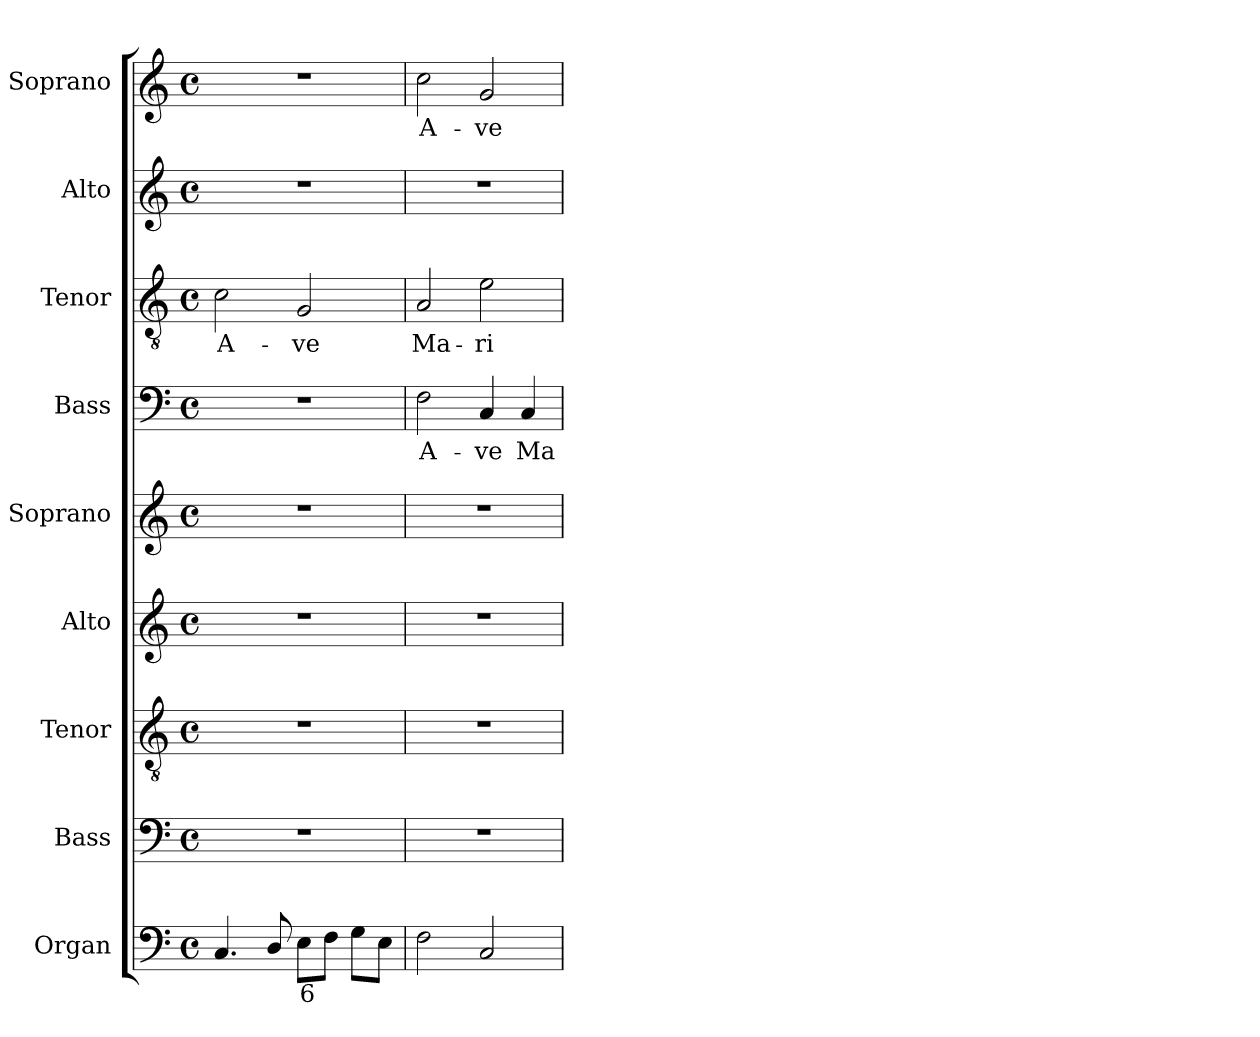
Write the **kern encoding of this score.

**kern	**text	**kern	**kern	**kern	**kern	**kern	**text	**kern	**text	**kern	**kern	**text
*part9	*part9	*part8	*part7	*part6	*part5	*part4	*part4	*part3	*part3	*part2	*part1	*part1
*staff9	*staff9	*staff8	*staff7	*staff6	*staff5	*staff4	*staff4	*staff3	*staff3	*staff2	*staff1	*staff1
*I"Organ	*	*I"Bass	*I"Tenor	*I"Alto	*I"Soprano	*I"Bass	*	*I"Tenor	*	*I"Alto	*I"Soprano	*
*	*	*I'B.	*I'T.	*I'A.	*I'S.	*I'B.	*	*I'T.	*	*I'A.	*I'S.	*
!!LO:PB:g=z
*clefF4	*	*clefF4	*clefGv2	*clefG2	*clefG2	*clefF4	*	*clefGv2	*	*clefG2	*clefG2	*
*	*	*	*ITrd7c12	*	*	*	*	*ITrd7c12	*	*	*	*
*k[]	*	*k[]	*k[]	*k[]	*k[]	*k[]	*	*k[]	*	*k[]	*k[]	*
*C:	*	*C:	*C:	*C:	*C:	*C:	*	*C:	*	*C:	*C:	*
*M4/4	*	*M4/4	*M4/4	*M4/4	*M4/4	*M4/4	*	*M4/4	*	*M4/4	*M4/4	*
*met(c)	*	*met(c)	*met(c)	*met(c)	*met(c)	*met(c)	*	*met(c)	*	*met(c)	*met(c)	*
=1	=1	=1	=1	=1	=1	=1	=1	=1	=1	=1	=1	=1
!	!	!	!	!	!	!	!	!	!LO:LY:b:color=#000000	!	!	!
4.Ci/	.	1r	1r	1r	1r	1r	.	2Ci\	A-	1r	1r	.
8Di/	.	.	.	.	.	.	.	.	.	.	.	.
!	!LO:LY:b:color=#000000	!	!	!	!	!	!	!	!	!	!	!
!	!	!	!	!	!	!	!	!	!LO:LY:b:color=#000000	!	!	!
8Ei\L	6	.	.	.	.	.	.	2GGi/	-ve	.	.	.
8Fi\J	.	.	.	.	.	.	.	.	.	.	.	.
8Gi\L	.	.	.	.	.	.	.	.	.	.	.	.
8Ei\J	.	.	.	.	.	.	.	.	.	.	.	.
=2	=2	=2	=2	=2	=2	=2	=2	=2	=2	=2	=2	=2
!	!	!	!	!	!	!	!LO:LY:b:color=#000000	!	!	!	!	!
!	!	!	!	!	!	!	!	!	!LO:LY:b:color=#000000	!	!	!
!	!	!	!	!	!	!	!	!	!	!	!	!LO:LY:b:color=#000000
2Fi\	.	1r	1r	1r	1r	2Fi\	A-	2AAi/	Ma-	1r	2cci\	A-
!	!	!	!	!	!	!	!LO:LY:b:color=#000000	!	!	!	!	!
!	!	!	!	!	!	!	!	!	!LO:LY:b:color=#000000	!	!	!
!	!	!	!	!	!	!	!	!	!	!	!	!LO:LY:b:color=#000000
2Ci/	.	.	.	.	.	4Ci/	-ve	2Ei\	-ri-	.	2gi/	-ve
!	!	!	!	!	!	!	!LO:LY:b:color=#000000	!	!	!	!	!
.	.	.	.	.	.	4Ci/	Ma-	.	.	.	.	.
=	=	=	=	=	=	=	=	=	=	=	=	=
*-	*-	*-	*-	*-	*-	*-	*-	*-	*-	*-	*-	*-
